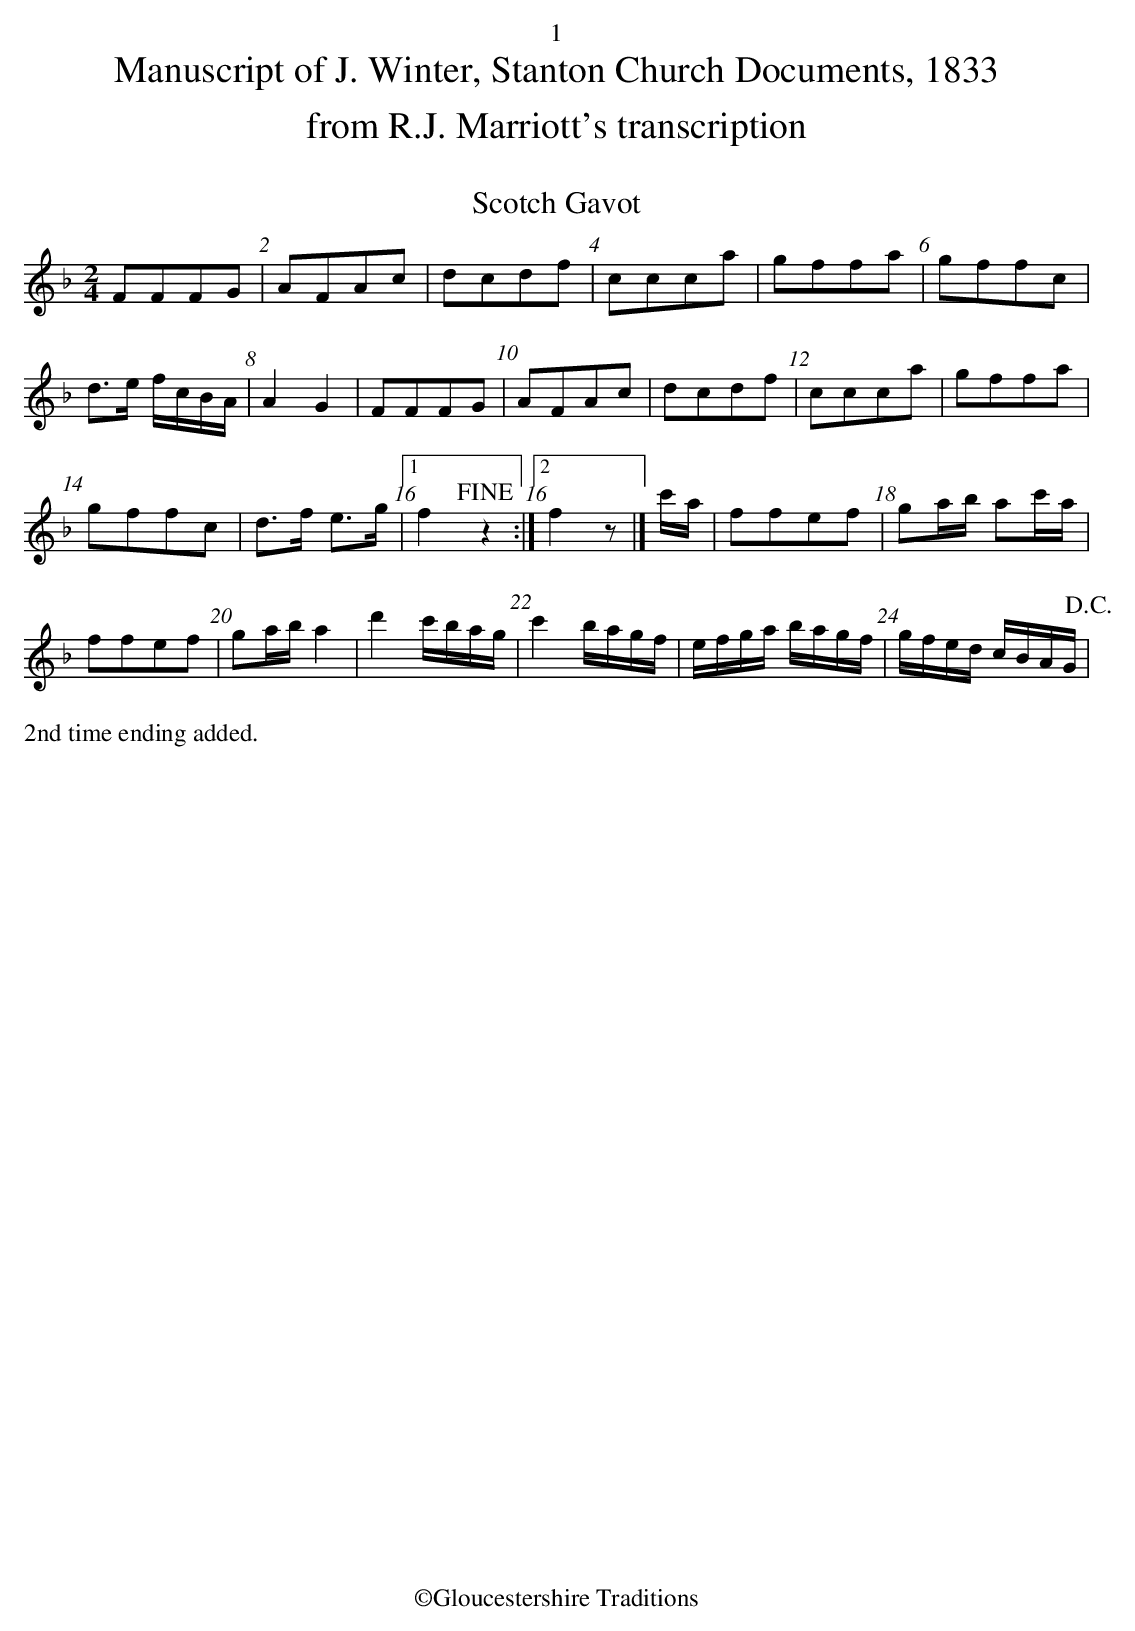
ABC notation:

X:1
T:Scotch Gavot
U:R=!D.C.!
U:N=!fine!
M:2/4
L:1/8
K:F
FFFG|AFAc|dcdf|ccca|gffa|gffc|
d>e f/c/B/A/|A2G2|FFFG|AFAc|dcdf|ccca|gffa|
gffc|d>f e>g |1 f2Nz2:|2f2 z|]c'/a/|ffef|ga/b/ ac'/a/|
ffef|ga/b/a2|d'2 c'/b/a/g/|c'2 b/a/g/f/|e/f/g/a/  b/a/g/f/|g/f/e/d/  c/B/A/G/R|
